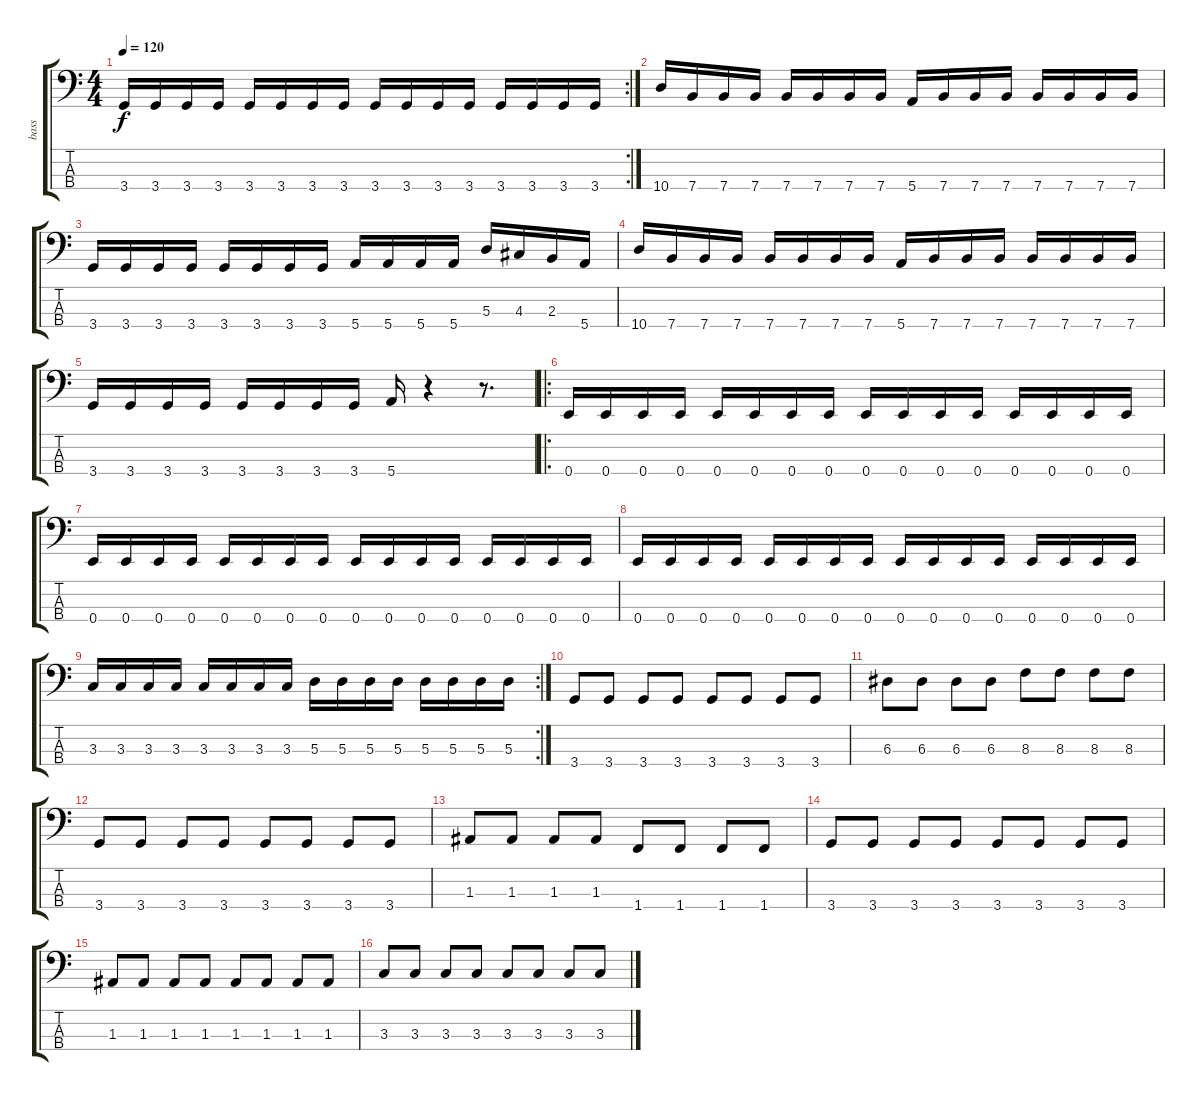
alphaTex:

\track ("bass" "bass") {instrument electricbassfinger}
\staff {score tabs}
\tuning (G2 D2 A1 E1) {hide}
\rc 2
\ts (4 4)
\tempo 120
\clef f4
\ks c
3.4.16{dy f} 3.4.16 3.4.16 3.4.16 3.4.16 3.4.16 3.4.16 3.4.16 3.4.16 3.4.16 3.4.16 3.4.16 3.4.16 3.4.16 3.4.16 3.4.16 |
10.4.16 7.4.16 7.4.16 7.4.16 7.4.16 7.4.16 7.4.16 7.4.16 5.4.16 7.4.16 7.4.16 7.4.16 7.4.16 7.4.16 7.4.16 7.4.16 |
3.4.16 3.4.16 3.4.16 3.4.16 3.4.16 3.4.16 3.4.16 3.4.16 5.4.16 5.4.16 5.4.16 5.4.16 5.3.16 4.3.16 2.3.16 5.4.16 |
10.4.16 7.4.16 7.4.16 7.4.16 7.4.16 7.4.16 7.4.16 7.4.16 5.4.16 7.4.16 7.4.16 7.4.16 7.4.16 7.4.16 7.4.16 7.4.16 |
3.4.16 3.4.16 3.4.16 3.4.16 3.4.16 3.4.16 3.4.16 3.4.16 5.4.16 r.4 r.8{d} |
\ro
0.4.16 0.4.16 0.4.16 0.4.16 0.4.16 0.4.16 0.4.16 0.4.16 0.4.16 0.4.16 0.4.16 0.4.16 0.4.16 0.4.16 0.4.16 0.4.16 |
0.4.16 0.4.16 0.4.16 0.4.16 0.4.16 0.4.16 0.4.16 0.4.16 0.4.16 0.4.16 0.4.16 0.4.16 0.4.16 0.4.16 0.4.16 0.4.16 |
0.4.16 0.4.16 0.4.16 0.4.16 0.4.16 0.4.16 0.4.16 0.4.16 0.4.16 0.4.16 0.4.16 0.4.16 0.4.16 0.4.16 0.4.16 0.4.16 |
\rc 2
3.3.16 3.3.16 3.3.16 3.3.16 3.3.16 3.3.16 3.3.16 3.3.16 5.3.16 5.3.16 5.3.16 5.3.16 5.3.16 5.3.16 5.3.16 5.3.16 |
3.4.8 3.4.8 3.4.8 3.4.8 3.4.8 3.4.8 3.4.8 3.4.8 |
6.3.8 6.3.8 6.3.8 6.3.8 8.3.8 8.3.8 8.3.8 8.3.8 |
3.4.8 3.4.8 3.4.8 3.4.8 3.4.8 3.4.8 3.4.8 3.4.8 |
1.3.8 1.3.8 1.3.8 1.3.8 1.4.8 1.4.8 1.4.8 1.4.8 |
3.4.8 3.4.8 3.4.8 3.4.8 3.4.8 3.4.8 3.4.8 3.4.8 |
1.3.8 1.3.8 1.3.8 1.3.8 1.3.8 1.3.8 1.3.8 1.3.8 |
3.3.8 3.3.8 3.3.8 3.3.8 3.3.8 3.3.8 3.3.8 3.3.8
